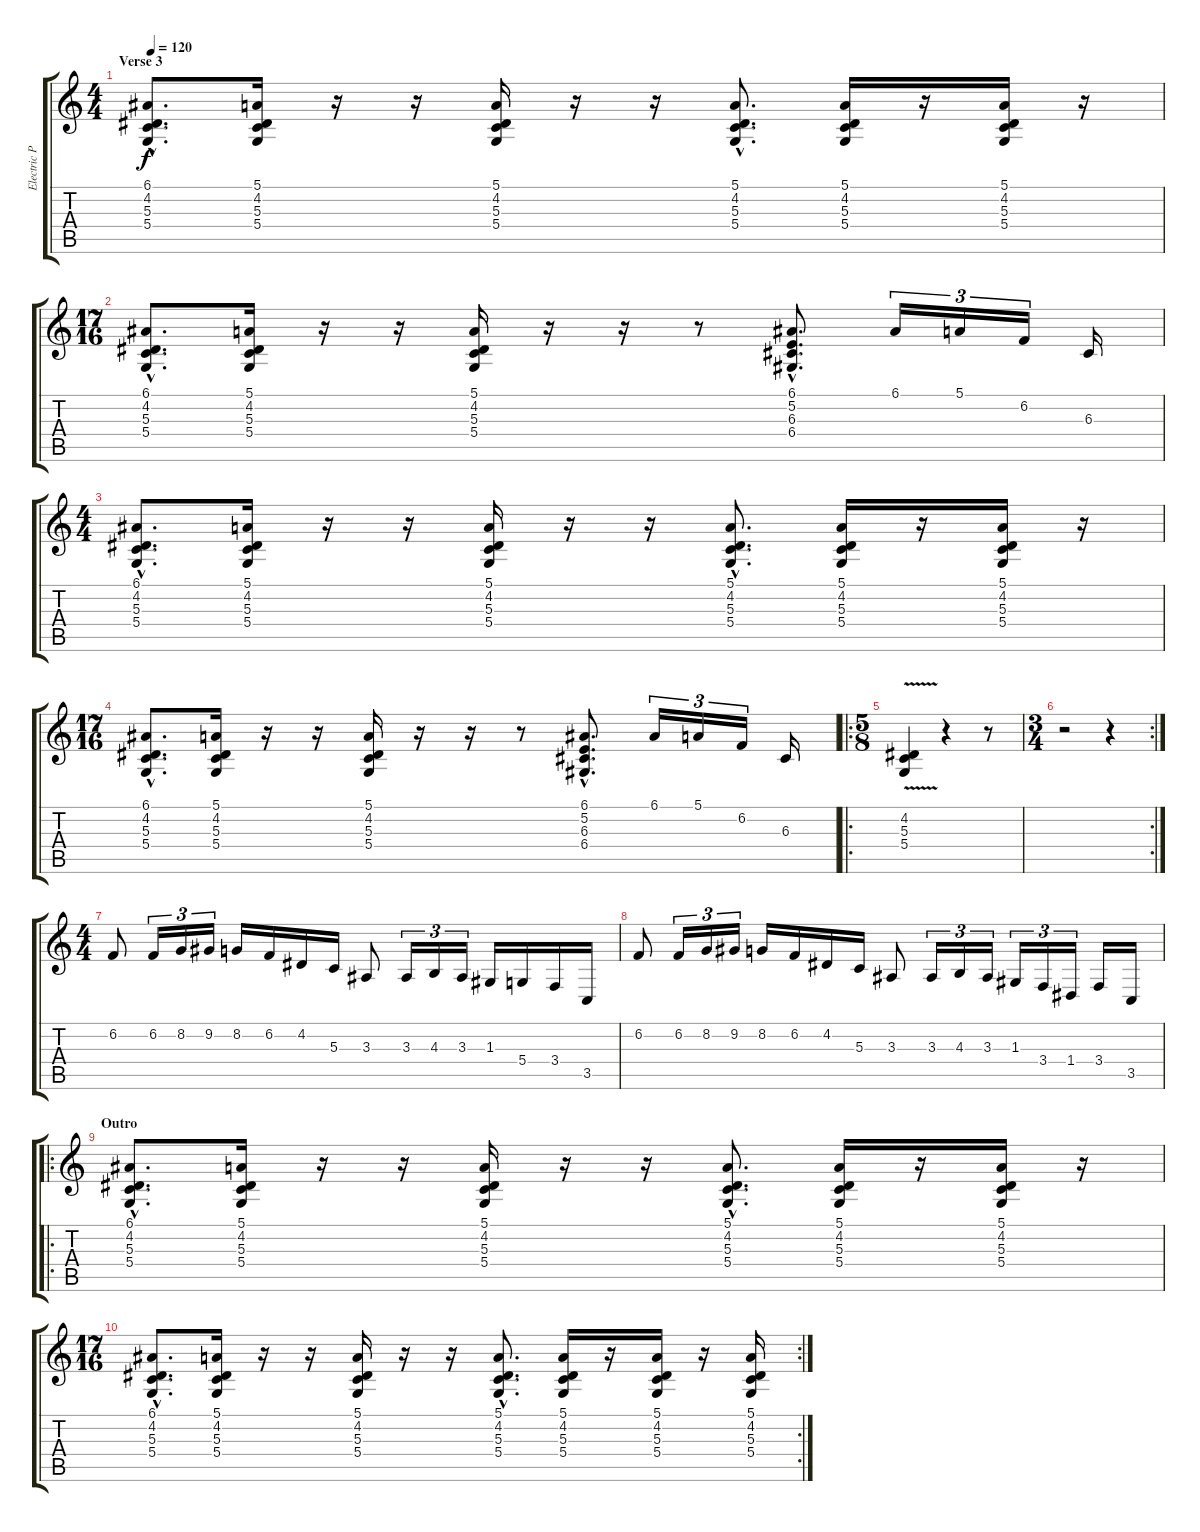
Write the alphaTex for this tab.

\track ("Electric Piano" "Electric P") {instrument electricpiano1}
\staff {score tabs}
\tuning (E4 B3 G3 D3 A2 E2) {hide}
\ts (4 4)
\section ("" "Verse 3")
\tempo 120
\clef g2
\ks c
(6.1{hac} 4.2{hac} 5.3{hac} 5.4{hac}).8{d dy f} (5.1 4.2 5.3 5.4).16 r.16 r.16 (5.1 4.2 5.3 5.4).16 r.16 r.16 (5.1{hac} 4.2{hac} 5.3{hac} 5.4{hac}).8{d} (5.1 4.2 5.3 5.4).16 r.16 (5.1 4.2 5.3 5.4).16 r.16 |
\ts (17 16)
(6.1{hac} 4.2{hac} 5.3{hac} 5.4{hac}).8{d} (5.1 4.2 5.3 5.4).16 r.16 r.16 (5.1 4.2 5.3 5.4).16 r.16 r.16 r.8 (6.1{hac} 5.2{hac} 6.3{hac} 6.4{hac}).8{d} 6.1.16{tu (3 2)} 5.1.16{tu (3 2)} 6.2.16{tu (3 2)} 6.3.16 |
\ts (4 4)
(6.1{hac} 4.2{hac} 5.3{hac} 5.4{hac}).8{d} (5.1 4.2 5.3 5.4).16 r.16 r.16 (5.1 4.2 5.3 5.4).16 r.16 r.16 (5.1{hac} 4.2{hac} 5.3{hac} 5.4{hac}).8{d} (5.1 4.2 5.3 5.4).16 r.16 (5.1 4.2 5.3 5.4).16 r.16 |
\ts (17 16)
(6.1{hac} 4.2{hac} 5.3{hac} 5.4{hac}).8{d} (5.1 4.2 5.3 5.4).16 r.16 r.16 (5.1 4.2 5.3 5.4).16 r.16 r.16 r.8 (6.1{hac} 5.2{hac} 6.3{hac} 6.4{hac}).8{d} 6.1.16{tu (3 2)} 5.1.16{tu (3 2)} 6.2.16{tu (3 2)} 6.3.16 |
\ro
\ts (5 8)
(4.2{v} 5.3{v} 5.4{v}).4 r.4 r.8 |
\rc 2
\ts (3 4)
r.2 r.4 |
\ts (4 4)
6.2.8 6.2.16{tu (3 2)} 8.2.16{tu (3 2)} 9.2.16{tu (3 2)} 8.2.16 6.2.16 4.2.16 5.3.16 3.3.8 3.3.16{tu (3 2)} 4.3.16{tu (3 2)} 3.3.16{tu (3 2)} 1.3.16 5.4.16 3.4.16 3.5.16 |
6.2.8 6.2.16{tu (3 2)} 8.2.16{tu (3 2)} 9.2.16{tu (3 2)} 8.2.16 6.2.16 4.2.16 5.3.16 3.3.8 3.3.16{tu (3 2)} 4.3.16{tu (3 2)} 3.3.16{tu (3 2)} 1.3.16{tu (3 2)} 3.4.16{tu (3 2)} 1.4.16{tu (3 2)} 3.4.16 3.5.16 |
\ro
\section ("" "Outro")
(6.1{hac} 4.2{hac} 5.3{hac} 5.4{hac}).8{d} (5.1 4.2 5.3 5.4).16 r.16 r.16 (5.1 4.2 5.3 5.4).16 r.16 r.16 (5.1{hac} 4.2{hac} 5.3{hac} 5.4{hac}).8{d} (5.1 4.2 5.3 5.4).16 r.16 (5.1 4.2 5.3 5.4).16 r.16 |
\rc 2
\ts (17 16)
(6.1{hac} 4.2{hac} 5.3{hac} 5.4{hac}).8{d} (5.1 4.2 5.3 5.4).16 r.16 r.16 (5.1 4.2 5.3 5.4).16 r.16 r.16 (5.1{hac} 4.2{hac} 5.3{hac} 5.4{hac}).8{d} (5.1 4.2 5.3 5.4).16 r.16 (5.1 4.2 5.3 5.4).16 r.16 (5.1 4.2 5.3 5.4).16
